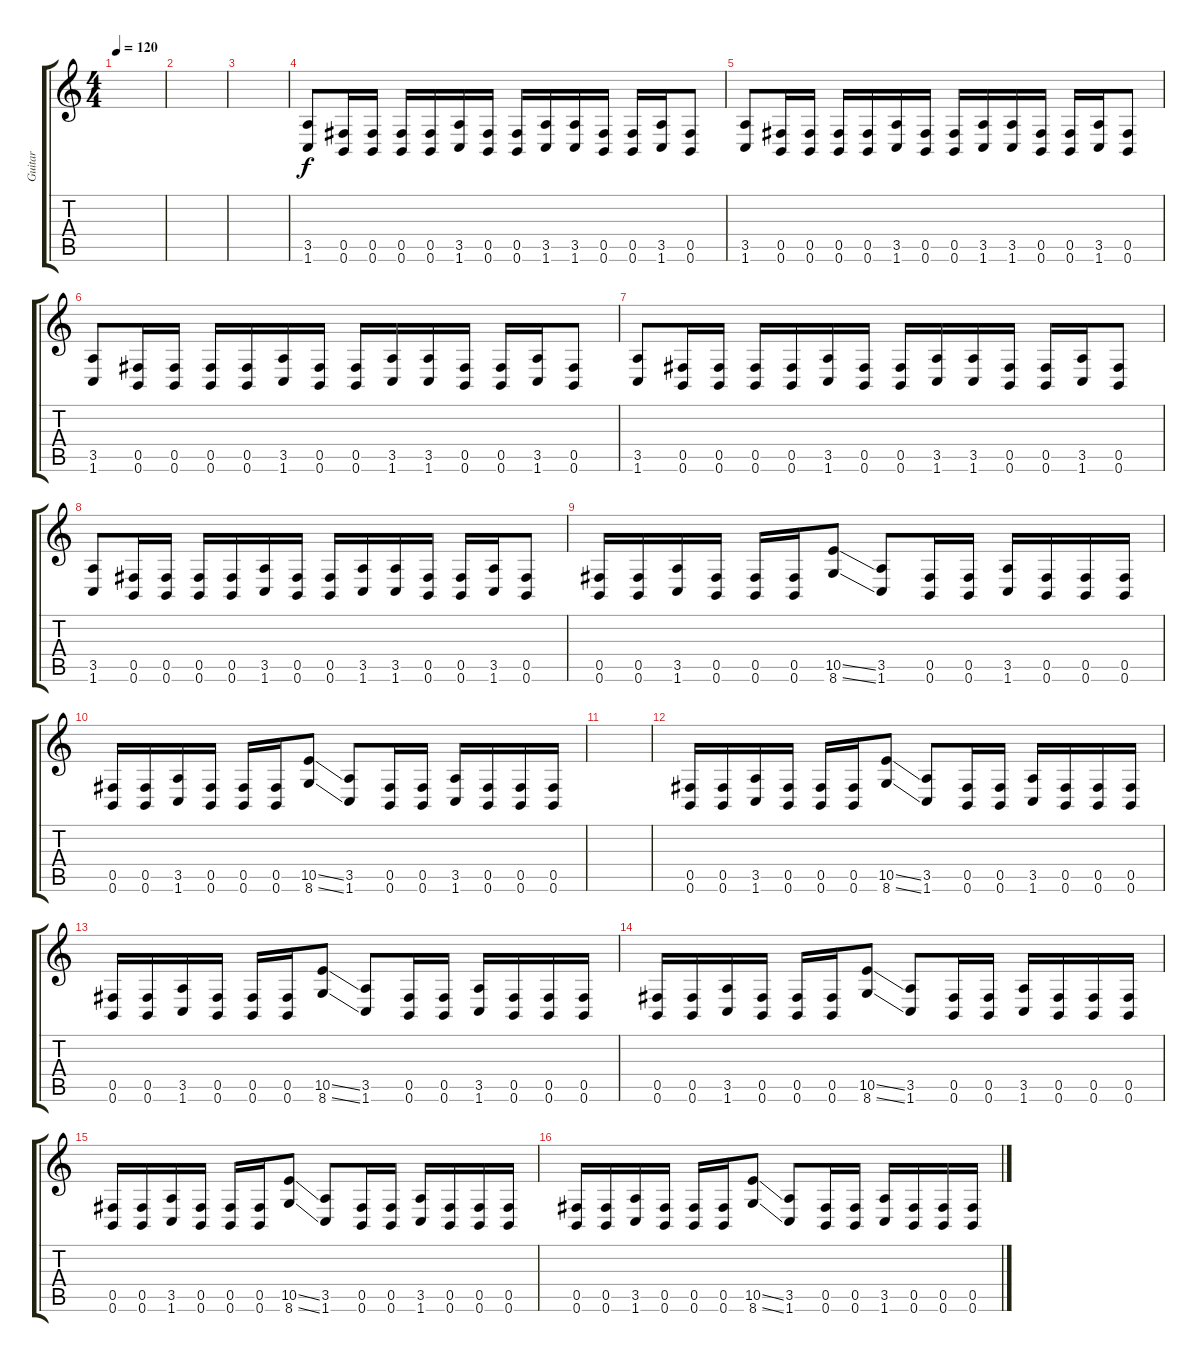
\track ("Guitar" "Guitar") {instrument distortionguitar}
\staff {score tabs}
\tuning (Db4 Ab3 E3 B2 Gb2 B1) {hide}
\ts (4 4)
\tempo 120
\clef g2
\ks c
|
|
|
(3.5 1.6).8 (0.5 0.6).16 (0.5 0.6).16 (0.5 0.6).16 (0.5 0.6).16 (3.5 1.6).16 (0.5 0.6).16 (0.5 0.6).16 (3.5 1.6).16 (3.5 1.6).16 (0.5 0.6).16 (0.5 0.6).16 (3.5 1.6).16 (0.5 0.6).8 |
(3.5 1.6).8 (0.5 0.6).16 (0.5 0.6).16 (0.5 0.6).16 (0.5 0.6).16 (3.5 1.6).16 (0.5 0.6).16 (0.5 0.6).16 (3.5 1.6).16 (3.5 1.6).16 (0.5 0.6).16 (0.5 0.6).16 (3.5 1.6).16 (0.5 0.6).8 |
(3.5 1.6).8 (0.5 0.6).16 (0.5 0.6).16 (0.5 0.6).16 (0.5 0.6).16 (3.5 1.6).16 (0.5 0.6).16 (0.5 0.6).16 (3.5 1.6).16 (3.5 1.6).16 (0.5 0.6).16 (0.5 0.6).16 (3.5 1.6).16 (0.5 0.6).8 |
(3.5 1.6).8 (0.5 0.6).16 (0.5 0.6).16 (0.5 0.6).16 (0.5 0.6).16 (3.5 1.6).16 (0.5 0.6).16 (0.5 0.6).16 (3.5 1.6).16 (3.5 1.6).16 (0.5 0.6).16 (0.5 0.6).16 (3.5 1.6).16 (0.5 0.6).8 |
(3.5 1.6).8 (0.5 0.6).16 (0.5 0.6).16 (0.5 0.6).16 (0.5 0.6).16 (3.5 1.6).16 (0.5 0.6).16 (0.5 0.6).16 (3.5 1.6).16 (3.5 1.6).16 (0.5 0.6).16 (0.5 0.6).16 (3.5 1.6).16 (0.5 0.6).8 |
(0.5 0.6).16 (0.5 0.6).16 (3.5 1.6).16 (0.5 0.6).16 (0.5 0.6).16 (0.5 0.6).16 (10.5{ss} 8.6{ss}).8 (3.5 1.6).8 (0.5 0.6).16 (0.5 0.6).16 (3.5 1.6).16 (0.5 0.6).16 (0.5 0.6).16 (0.5 0.6).16 |
(0.5 0.6).16 (0.5 0.6).16 (3.5 1.6).16 (0.5 0.6).16 (0.5 0.6).16 (0.5 0.6).16 (10.5{ss} 8.6{ss}).8 (3.5 1.6).8 (0.5 0.6).16 (0.5 0.6).16 (3.5 1.6).16 (0.5 0.6).16 (0.5 0.6).16 (0.5 0.6).16 |
|
(0.5 0.6).16 (0.5 0.6).16 (3.5 1.6).16 (0.5 0.6).16 (0.5 0.6).16 (0.5 0.6).16 (10.5{ss} 8.6{ss}).8 (3.5 1.6).8 (0.5 0.6).16 (0.5 0.6).16 (3.5 1.6).16 (0.5 0.6).16 (0.5 0.6).16 (0.5 0.6).16 |
(0.5 0.6).16 (0.5 0.6).16 (3.5 1.6).16 (0.5 0.6).16 (0.5 0.6).16 (0.5 0.6).16 (10.5{ss} 8.6{ss}).8 (3.5 1.6).8 (0.5 0.6).16 (0.5 0.6).16 (3.5 1.6).16 (0.5 0.6).16 (0.5 0.6).16 (0.5 0.6).16 |
(0.5 0.6).16 (0.5 0.6).16 (3.5 1.6).16 (0.5 0.6).16 (0.5 0.6).16 (0.5 0.6).16 (10.5{ss} 8.6{ss}).8 (3.5 1.6).8 (0.5 0.6).16 (0.5 0.6).16 (3.5 1.6).16 (0.5 0.6).16 (0.5 0.6).16 (0.5 0.6).16 |
(0.5 0.6).16 (0.5 0.6).16 (3.5 1.6).16 (0.5 0.6).16 (0.5 0.6).16 (0.5 0.6).16 (10.5{ss} 8.6{ss}).8 (3.5 1.6).8 (0.5 0.6).16 (0.5 0.6).16 (3.5 1.6).16 (0.5 0.6).16 (0.5 0.6).16 (0.5 0.6).16 |
(0.5 0.6).16 (0.5 0.6).16 (3.5 1.6).16 (0.5 0.6).16 (0.5 0.6).16 (0.5 0.6).16 (10.5{ss} 8.6{ss}).8 (3.5 1.6).8 (0.5 0.6).16 (0.5 0.6).16 (3.5 1.6).16 (0.5 0.6).16 (0.5 0.6).16 (0.5 0.6).16
